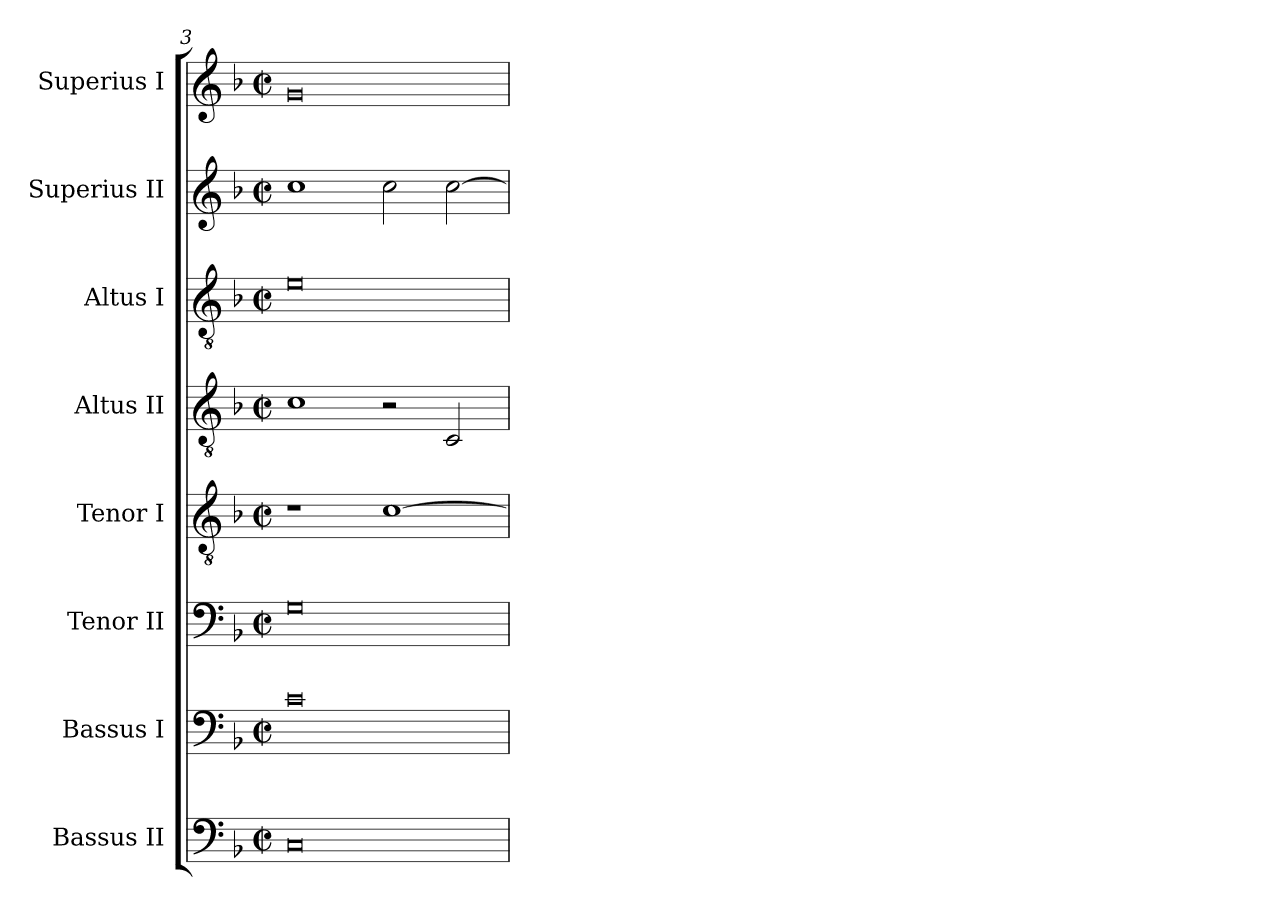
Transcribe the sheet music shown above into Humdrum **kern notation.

**kern	**kern	**kern	**kern	**kern	**kern	**kern	**kern
*part8	*part7	*part6	*part5	*part4	*part3	*part2	*part1
*staff8	*staff7	*staff6	*staff5	*staff4	*staff3	*staff2	*staff1
*I"Bassus II	*I"Bassus I	*I"Tenor II	*I"Tenor I	*I"Altus II	*I"Altus I	*I"Superius II	*I"Superius I
*I'B. II	*I'B. I	*I'T. II	*I'T. I	*I'A. II	*I'A. I	*I'S. II	*I'S. I
*clefF4	*clefF4	*clefF4	*clefGv2	*clefGv2	*clefGv2	*clefG2	*clefG2
*	*	*	*ITrd7c12	*ITrd7c12	*ITrd7c12	*	*
*k[b-]	*k[b-]	*k[b-]	*k[b-]	*k[b-]	*k[b-]	*k[b-]	*k[b-]
*F:	*F:	*F:	*F:	*F:	*F:	*F:	*F:
*M2/2	*M2/2	*M2/2	*M2/2	*M2/2	*M2/2	*M2/2	*M2/2
*met(c|)	*met(c|)	*met(c|)	*met(c|)	*met(c|)	*met(c|)	*met(c|)	*met(c|)
=3	=3	=3	=3	=3	=3	=3	=3
0Ci	0ci	0Gi	1r	1Ci	0Ei	1cci	0gi
.	.	.	[>1Ci	2r	.	2cci\	.
.	.	.	.	2CCi/	.	[>2cci\	.
=	=	=	=	=	=	=	=
*-	*-	*-	*-	*-	*-	*-	*-
